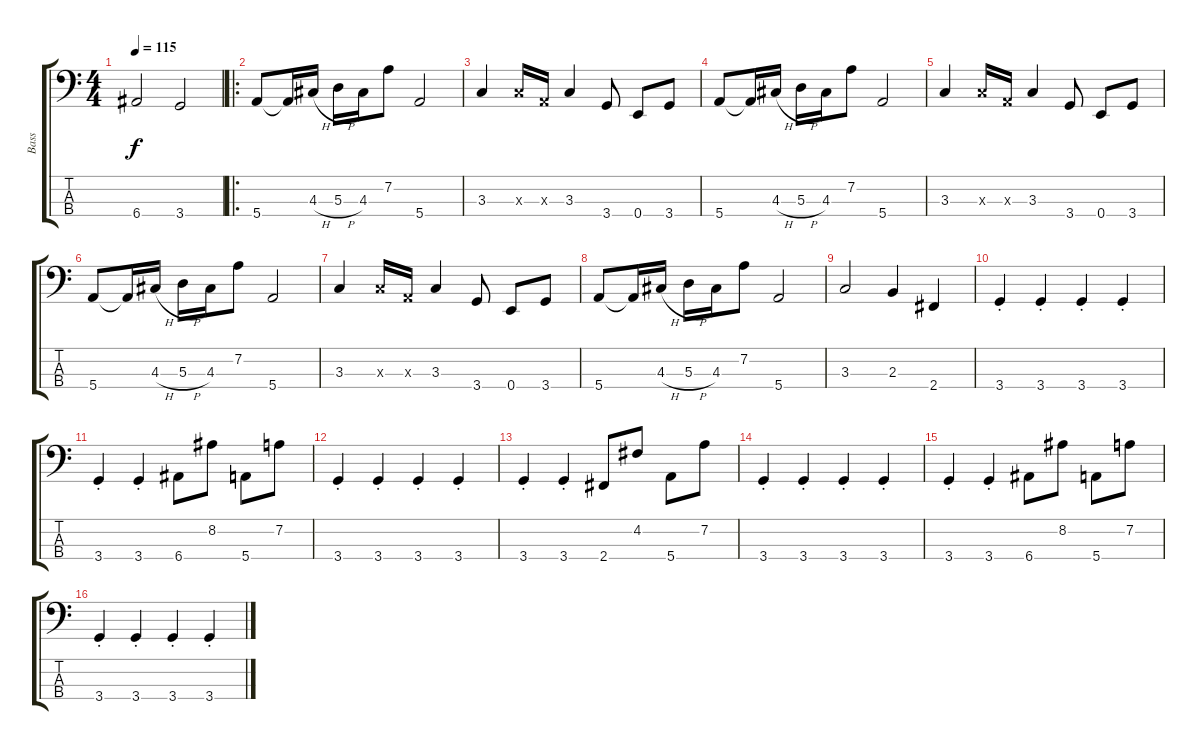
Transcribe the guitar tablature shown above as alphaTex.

\track ("Bass" "Bass") {instrument electricbasspick}
\staff {score tabs}
\tuning (G2 D2 A1 E1) {hide}
\ts (4 4)
\tempo 115
\clef f4
\ks c
6.4.2{dy f} 3.4.2 |
\ro
5.4.8 5.4{t}.16 4.3{h}.16 5.3{h}.16 4.3.16 7.2.8 5.4.2 |
3.3.4 3.3{x}.16 0.3{x}.16 3.3.4 3.4.8 0.4.8 3.4.8 |
5.4.8 5.4{t}.16 4.3{h}.16 5.3{h}.16 4.3.16 7.2.8 5.4.2 |
3.3.4 3.3{x}.16 0.3{x}.16 3.3.4 3.4.8 0.4.8 3.4.8 |
5.4.8 5.4{t}.16 4.3{h}.16 5.3{h}.16 4.3.16 7.2.8 5.4.2 |
3.3.4 3.3{x}.16 0.3{x}.16 3.3.4 3.4.8 0.4.8 3.4.8 |
5.4.8 5.4{t}.16 4.3{h}.16 5.3{h}.16 4.3.16 7.2.8 5.4.2 |
3.3.2 2.3.4 2.4.4 |
3.4{st}.4 3.4{st}.4 3.4{st}.4 3.4{st}.4 |
3.4{st}.4 3.4{st}.4 6.4.8 8.2.8 5.4.8 7.2.8 |
3.4{st}.4 3.4{st}.4 3.4{st}.4 3.4{st}.4 |
3.4{st}.4 3.4{st}.4 2.4.8 4.2.8 5.4.8 7.2.8 |
3.4{st}.4 3.4{st}.4 3.4{st}.4 3.4{st}.4 |
3.4{st}.4 3.4{st}.4 6.4.8 8.2.8 5.4.8 7.2.8 |
3.4{st}.4 3.4{st}.4 3.4{st}.4 3.4{st}.4
